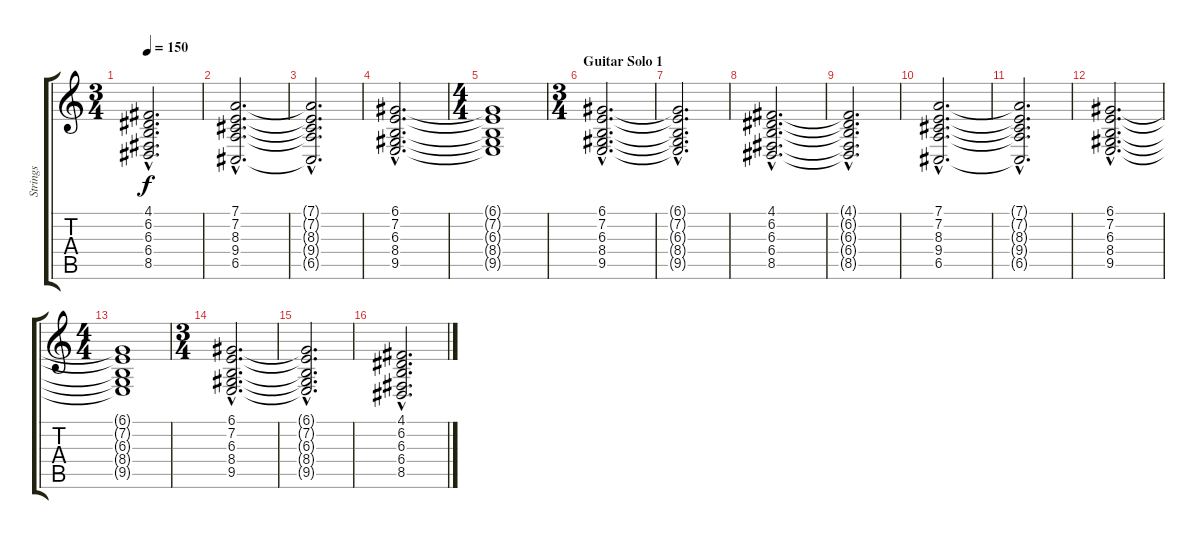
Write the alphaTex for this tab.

\track ("Strings" "Strings") {instrument synthstrings1}
\staff {score tabs}
\tuning (D4 A3 F3 C3 G2 D2) {hide}
\ts (3 4)
\tempo 150
\clef g2
\ks c
(4.1{hac t} 6.2{hac t} 6.3{hac t} 6.4{hac t} 8.5{hac t}).2{d dy f} |
(7.1{hac} 7.2{hac} 8.3{hac} 9.4{hac} 6.5{hac}).2{d} |
(7.1{hac t} 7.2{hac t} 8.3{hac t} 9.4{hac t} 6.5{hac t}).2{d} |
(6.1{hac} 7.2{hac} 6.3{hac} 8.4{hac} 9.5{hac}).2{d} |
\ts (4 4)
(6.1{t} 7.2{t} 6.3{t} 8.4{t} 9.5{t}).1 |
\ts (3 4)
\section ("" "Guitar Solo 1")
(6.1{hac} 7.2{hac} 6.3{hac} 8.4{hac} 9.5{hac}).2{d} |
(6.1{hac t} 7.2{hac t} 6.3{hac t} 8.4{hac t} 9.5{hac t}).2{d} |
(4.1{hac} 6.2{hac} 6.3{hac} 6.4{hac} 8.5{hac}).2{d} |
(4.1{hac t} 6.2{hac t} 6.3{hac t} 6.4{hac t} 8.5{hac t}).2{d} |
(7.1{hac} 7.2{hac} 8.3{hac} 9.4{hac} 6.5{hac}).2{d} |
(7.1{hac t} 7.2{hac t} 8.3{hac t} 9.4{hac t} 6.5{hac t}).2{d} |
(6.1{hac} 7.2{hac} 6.3{hac} 8.4{hac} 9.5{hac}).2{d} |
\ts (4 4)
(6.1{t} 7.2{t} 6.3{t} 8.4{t} 9.5{t}).1 |
\ts (3 4)
(6.1{hac} 7.2{hac} 6.3{hac} 8.4{hac} 9.5{hac}).2{d} |
(6.1{hac t} 7.2{hac t} 6.3{hac t} 8.4{hac t} 9.5{hac t}).2{d} |
(4.1{hac} 6.2{hac} 6.3{hac} 6.4{hac} 8.5{hac}).2{d}
